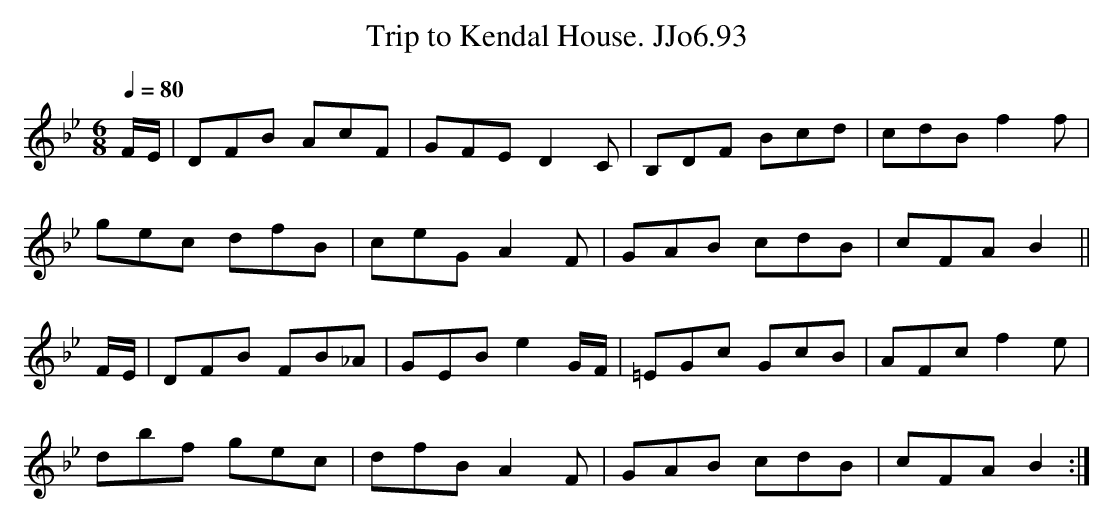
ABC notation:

X:1
T:Trip to Kendal House. JJo6.93
M:6/8
L:1/8
Q:1/4=80
K:Bb
F/E/|DFB AcF|GFE D2C|B,DF Bcd|cdBf2f|
gec dfB|ceGA2F|GAB cdB|cFAB2||
F/E/|DFB FB_A|GEBe2G/F/|=EGc GcB|AFcf2e|
dbf gec|dfBA2F|GAB cdB|cFAB2:|
